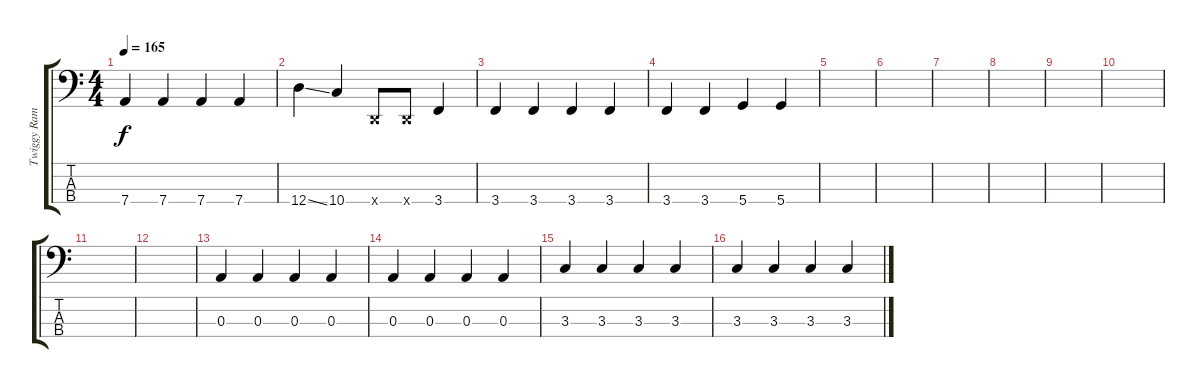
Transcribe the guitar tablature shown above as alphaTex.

\track ("Twiggy Ramirez" "Twiggy Ram") {instrument electricbassfinger}
\staff {score tabs}
\tuning (G2 D2 A1 D1) {hide}
\ts (4 4)
\tempo 165
\clef f4
\ks c
7.4.4{dy f} 7.4.4 7.4.4 7.4.4 |
12.4{ss}.4 10.4.4 0.4{x}.8 0.4{x}.8 3.4.4 |
3.4.4 3.4.4 3.4.4 3.4.4 |
3.4.4 3.4.4 5.4.4 5.4.4 |
|
|
|
|
|
|
|
|
0.3.4 0.3.4 0.3.4 0.3.4 |
0.3.4 0.3.4 0.3.4 0.3.4 |
3.3.4 3.3.4 3.3.4 3.3.4 |
3.3.4 3.3.4 3.3.4 3.3.4
